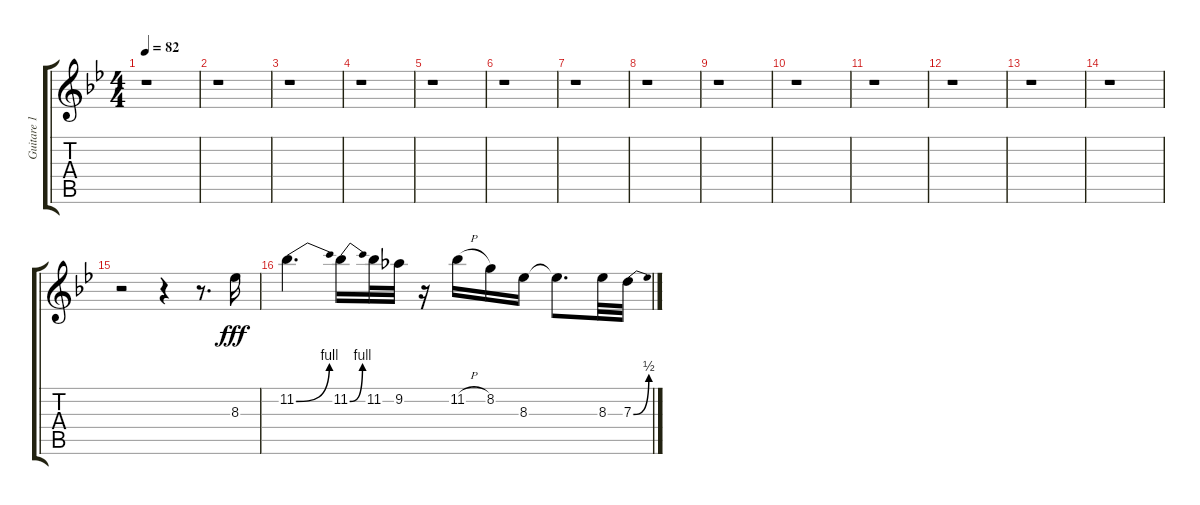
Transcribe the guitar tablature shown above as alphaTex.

\track ("Guitare 1" "Guitare 1") {instrument distortionguitar}
\staff {score tabs}
\tuning (E4 B3 G3 D3 A2 E2) {hide}
\ts (4 4)
\tempo 82
\clef g2
\ks bb
r.1{dy fff} |
r.1 |
r.1 |
r.1 |
r.1 |
r.1 |
r.1 |
r.1 |
r.1 |
r.1 |
r.1 |
r.1 |
r.1 |
r.1 |
r.2 r.4 r.8{d} 8.3.16 |
11.2{be (bend 0 0 60 4)}.4{d} 11.2{be (bend 0 0 60 4)}.16 11.2.32 9.2.32 r.16 11.2{h}.16 8.2.16 8.3.16 8.3{t}.8{d} 8.3.32 7.3{be (bend 0 0 60 2)}.32
